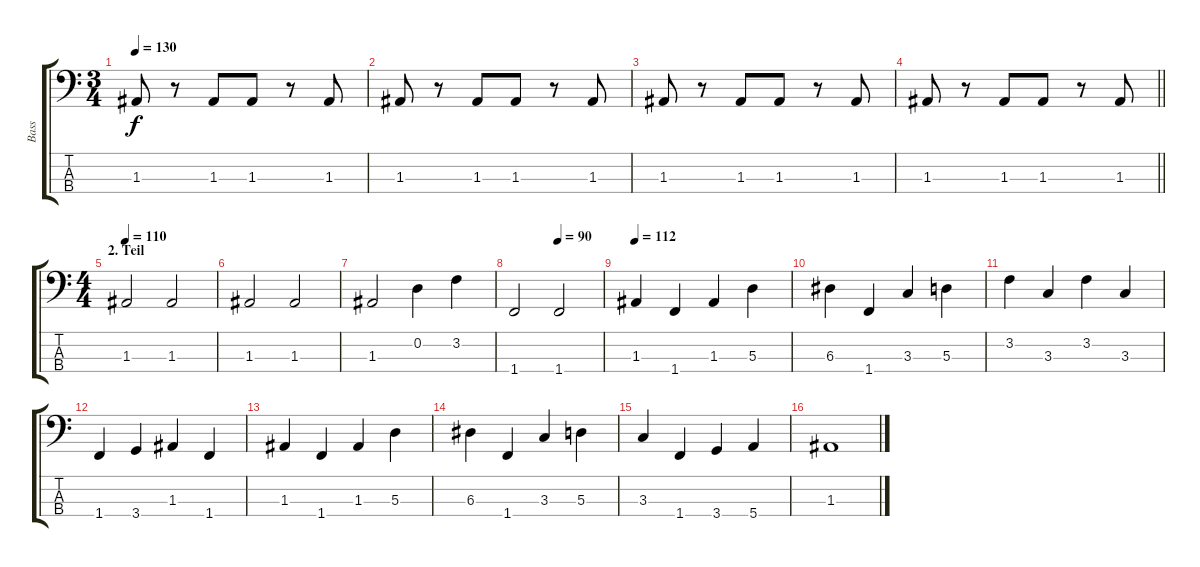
\track ("Bass" "Bass") {instrument electricbassfinger}
\staff {score tabs}
\tuning (G2 D2 A1 E1) {hide}
\ts (3 4)
\tempo 130
\clef f4
\ks c
1.3.8{dy f} r.8 1.3.8 1.3.8 r.8 1.3.8 |
1.3.8 r.8 1.3.8 1.3.8 r.8 1.3.8 |
1.3.8 r.8 1.3.8 1.3.8 r.8 1.3.8 |
\barLineRight lightlight
1.3.8 r.8 1.3.8 1.3.8 r.8 1.3.8 |
\ts (4 4)
\section ("" "2. Teil")
\tempo 110
1.3.2 1.3.2 |
1.3.2 1.3.2 |
1.3.2 0.2.4 3.2.4 |
\tempo (90 0.5)
1.4.2 1.4.2 |
\tempo 112
1.3.4 1.4.4 1.3.4 5.3.4 |
6.3.4 1.4.4 3.3.4 5.3.4 |
3.2.4 3.3.4 3.2.4 3.3.4 |
1.4.4 3.4.4 1.3.4 1.4.4 |
1.3.4 1.4.4 1.3.4 5.3.4 |
6.3.4 1.4.4 3.3.4 5.3.4 |
3.3.4 1.4.4 3.4.4 5.4.4 |
1.3.1
